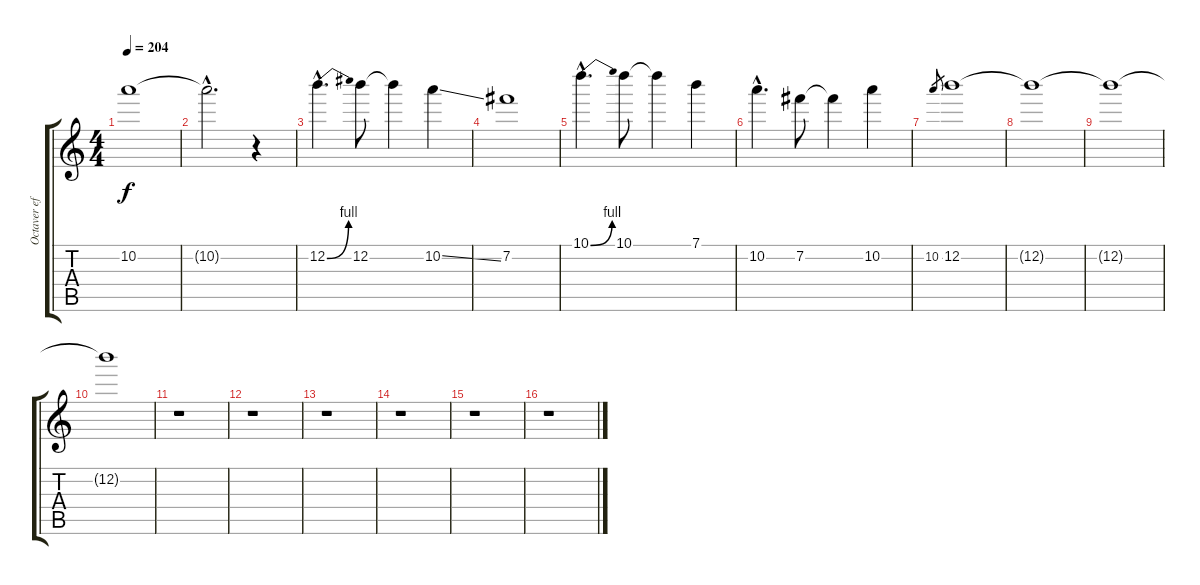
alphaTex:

\track ("Octaver effect" "Octaver ef") {instrument distortionguitar}
\staff {score tabs}
\tuning (E5 B4 G4 D4 A3 D3) {hide}
\ts (4 4)
\tempo 204
\clef g2
\ks c
10.2.1{dy f} |
10.2{hac t}.2{d} r.4 |
12.2{be (bend 0 0 60 4) hac}.4{d} 12.2.8 12.2{t}.4 10.2{ss}.4 |
7.2.1 |
10.1{be (bend 0 0 60 4) hac}.4{d} 10.1.8 10.1{t}.4 7.1.4 |
10.2{hac}.4{d} 7.2.8 7.2{t}.4 10.2.4 |
10.2.8{gr} 12.2.1 |
12.2{t}.1 |
12.2{t}.1 |
12.2{t}.1 |
r.1 |
r.1 |
r.1 |
r.1 |
r.1 |
r.1
